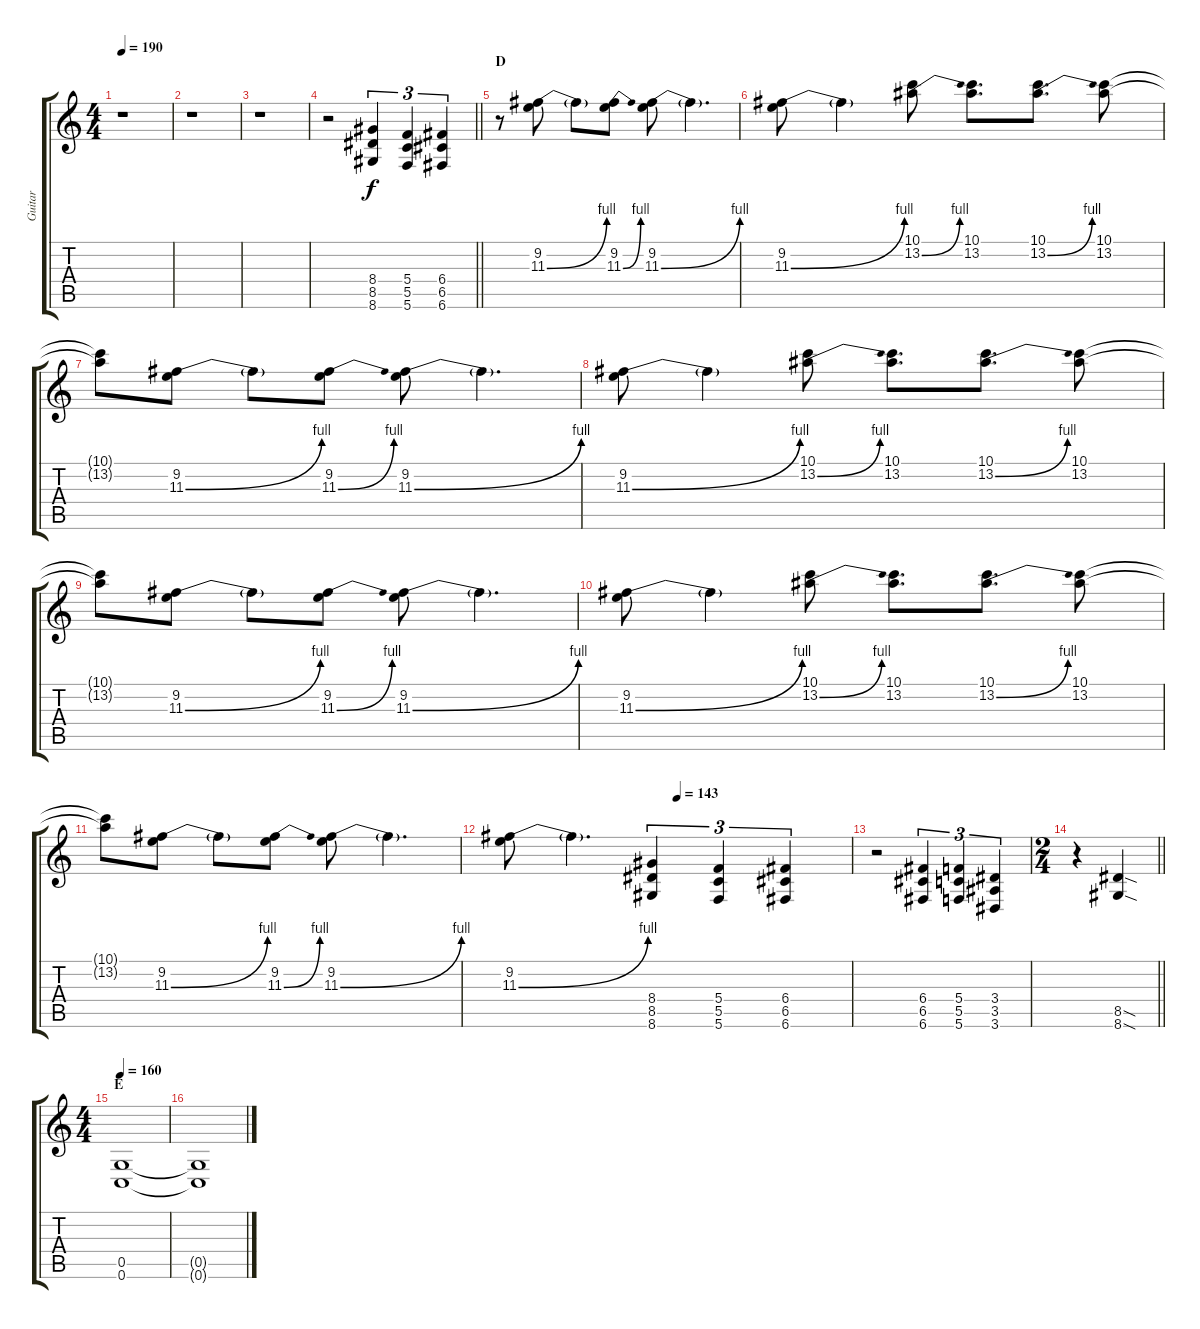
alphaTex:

\track ("Guitar" "Guitar") {instrument distortionguitar}
\staff {score tabs}
\tuning (D4 A3 F3 C3 G2 C2) {hide}
\ts (4 4)
\tempo 190
\clef g2
\ks c
r.1{dy f} |
r.1 |
r.1 |
\barLineRight lightlight
r.2 (8.4 8.5 8.6).4{tu (3 2)} (5.4 5.5 5.6).4{tu (3 2)} (6.4 6.5 6.6).4{tu (3 2)} |
\section ("" "D")
r.8 (9.2 11.3{be (bend 0 0 60 4)}).8 11.3{t}.8 (9.2 11.3{be (bend 0 0 60 4)}).8 (9.2 11.3{be (bend 0 0 60 4)}).8 11.3{t}.4{d} |
(9.2 11.3{be (bend 0 0 60 4)}).8 11.3{t}.4 (10.1 13.2{be (bend 0 0 60 4)}).8 (10.1 13.2).8{d} (10.1 13.2{be (bend 0 0 60 4)}).8{d} (10.1 13.2).8 |
(10.1{t} 13.2{t}).8 (9.2 11.3{be (bend 0 0 60 4)}).8 11.3{t}.8 (9.2 11.3{be (bend 0 0 60 4)}).8 (9.2 11.3{be (bend 0 0 60 4)}).8 11.3{t}.4{d} |
(9.2 11.3{be (bend 0 0 60 4)}).8 11.3{t}.4 (10.1 13.2{be (bend 0 0 60 4)}).8 (10.1 13.2).8{d} (10.1 13.2{be (bend 0 0 60 4)}).8{d} (10.1 13.2).8 |
(10.1{t} 13.2{t}).8 (9.2 11.3{be (bend 0 0 60 4)}).8 11.3{t}.8 (9.2 11.3{be (bend 0 0 60 4)}).8 (9.2 11.3{be (bend 0 0 60 4)}).8 11.3{t}.4{d} |
(9.2 11.3{be (bend 0 0 60 4)}).8 11.3{t}.4 (10.1 13.2{be (bend 0 0 60 4)}).8 (10.1 13.2).8{d} (10.1 13.2{be (bend 0 0 60 4)}).8{d} (10.1 13.2).8 |
(10.1{t} 13.2{t}).8 (9.2 11.3{be (bend 0 0 60 4)}).8 11.3{t}.8 (9.2 11.3{be (bend 0 0 60 4)}).8 (9.2 11.3{be (bend 0 0 60 4)}).8 11.3{t}.4{d} |
\tempo (143 0.5)
(9.2 11.3{be (bend 0 0 60 4)}).8 11.3{t}.4{d} (8.4 8.5 8.6).4{tu (3 2)} (5.4 5.5 5.6).4{tu (3 2)} (6.4 6.5 6.6).4{tu (3 2)} |
r.2 (6.4 6.5 6.6).4{tu (3 2)} (5.4 5.5 5.6).4{tu (3 2)} (3.4 3.5 3.6).4{tu (3 2)} |
\ts (2 4)
\barLineRight lightlight
r.4 (8.5{sod} 8.6{sod}).4 |
\ts (4 4)
\section ("" "E")
\tempo 160
(0.5 0.6).1 |
(0.5{t} 0.6{t}).1
